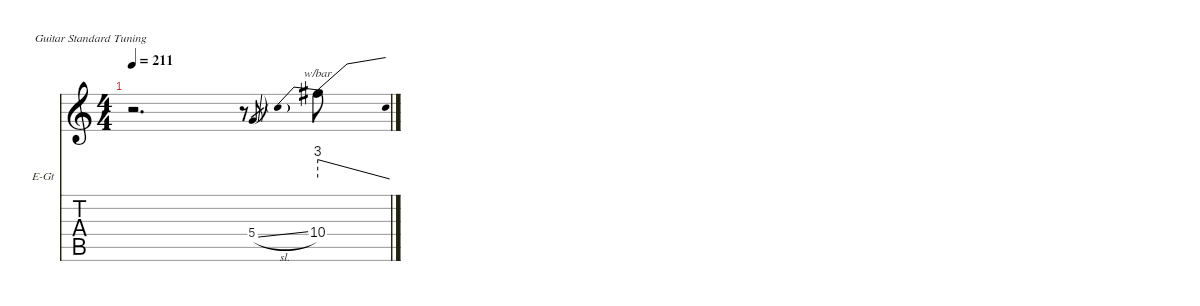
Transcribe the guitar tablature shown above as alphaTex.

\hideDynamics
\bracketExtendMode nobrackets
\firstSystemTrackNameOrientation horizontal
\otherSystemsTrackNameOrientation horizontal
\track ("Lead Guitar" "E-Gt") {instrument distortionguitar}
\staff {score tabs}
\tuning (E4 B3 G3 D3 A2 E2)
\ts (4 4)
\tempo 211
\clef g2
\ks c
r.2{d dy f instrument distortionguitar beam Down} r.8{beam Down} 5.4{sl}.8{gr beam Up} 10.4.8{tbe (predivedive default 0 12 59.4 0) beam Up}
